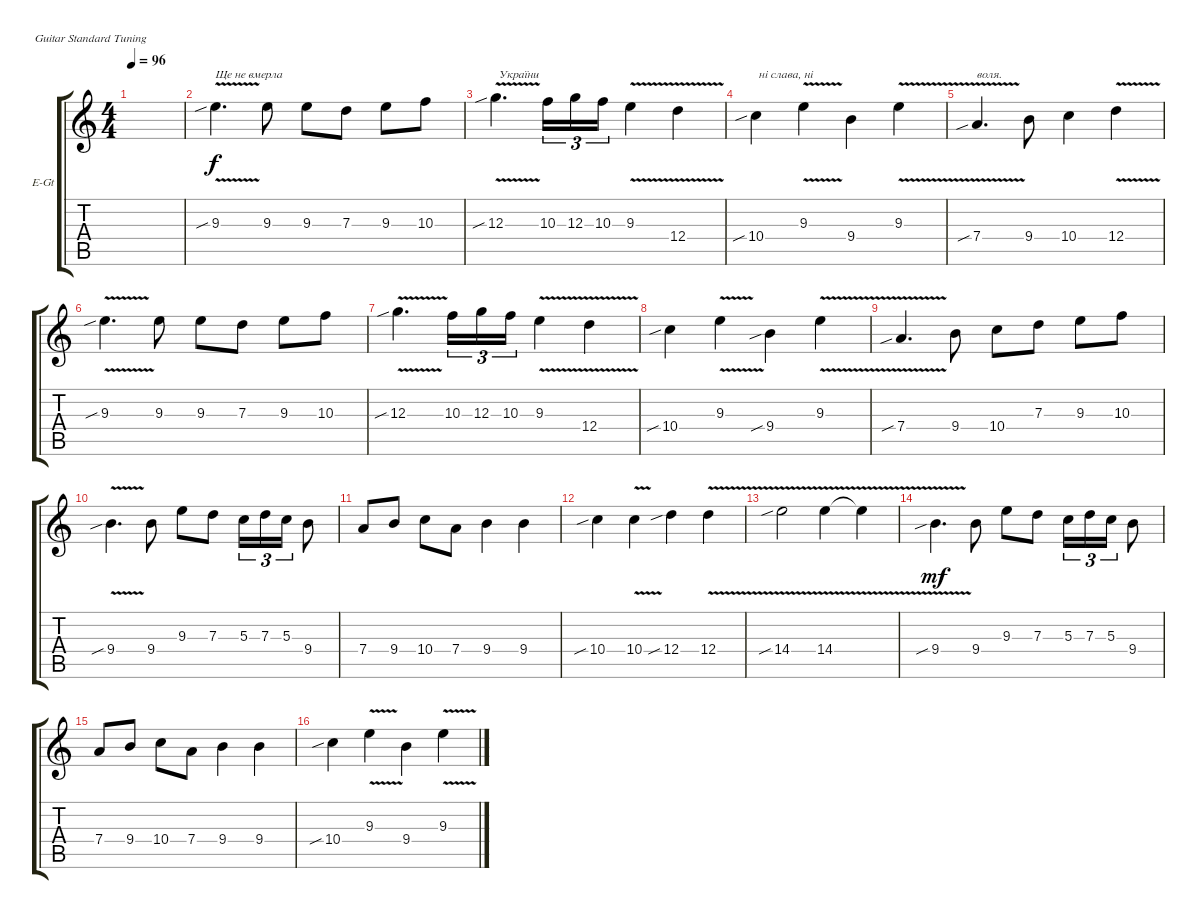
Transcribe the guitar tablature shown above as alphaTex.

\bracketExtendMode groupsimilarinstruments
\firstSystemTrackNameOrientation horizontal
\otherSystemsTrackNameOrientation horizontal
\track ("Lead" "E-Gt") {instrument distortionguitar}
\staff {score tabs}
\tuning (E4 B3 G3 D3 A2 E2)
\ts (4 4)
\tempo 96
\clef g2
\ks c
|
9.3{v sib}.4{d txt "Ще не вмерла "} 9.3.8 9.3.8 7.3.8 9.3.8 10.3.8 |
12.3{v sib}.4{d txt " України "} 10.3.16{tu (3 2)} 12.3.16{tu (3 2)} 10.3.16{tu (3 2)} 9.3{v}.4 12.4{v}.4 |
10.4{sib}.4{txt " ні слава, ні "} 9.3{v}.4 9.4.4 9.3{v}.4 |
7.4{v sib}.4{d txt "воля."} 9.4.8 10.4.4 12.4{v}.4 |
9.3{v sib}.4{d} 9.3.8 9.3.8 7.3.8 9.3.8 10.3.8 |
12.3{v sib}.4{d} 10.3.16{tu (3 2)} 12.3.16{tu (3 2)} 10.3.16{tu (3 2)} 9.3{v}.4 12.4{v}.4 |
10.4{sib}.4 9.3{v}.4 9.4{sib}.4 9.3{v}.4 |
7.4{v sib}.4{d} 9.4.8 10.4.8 7.3.8 9.3.8 10.3.8 |
9.4{v sib}.4{d} 9.4.8 9.3.8 7.3.8 5.3.16{tu (3 2)} 7.3.16{tu (3 2)} 5.3.16{tu (3 2)} 9.4.8 |
7.4.8 9.4.8 10.4.8 7.4.8 9.4.4 9.4.4 |
10.4{sib}.4 10.4{v}.4 12.4{sib}.4 12.4{v}.4 |
14.4{v sib}.2 14.4{v}.4{dy f} 14.4{v t}.4 |
9.4{v sib}.4{d dy mf} 9.4.8 9.3.8 7.3.8 5.3.16{tu (3 2)} 7.3.16{tu (3 2)} 5.3.16{tu (3 2)} 9.4.8 |
7.4.8 9.4.8 10.4.8 7.4.8 9.4.4 9.4.4 |
10.4{sib}.4 9.3{v}.4 9.4.4 9.3{v}.4
